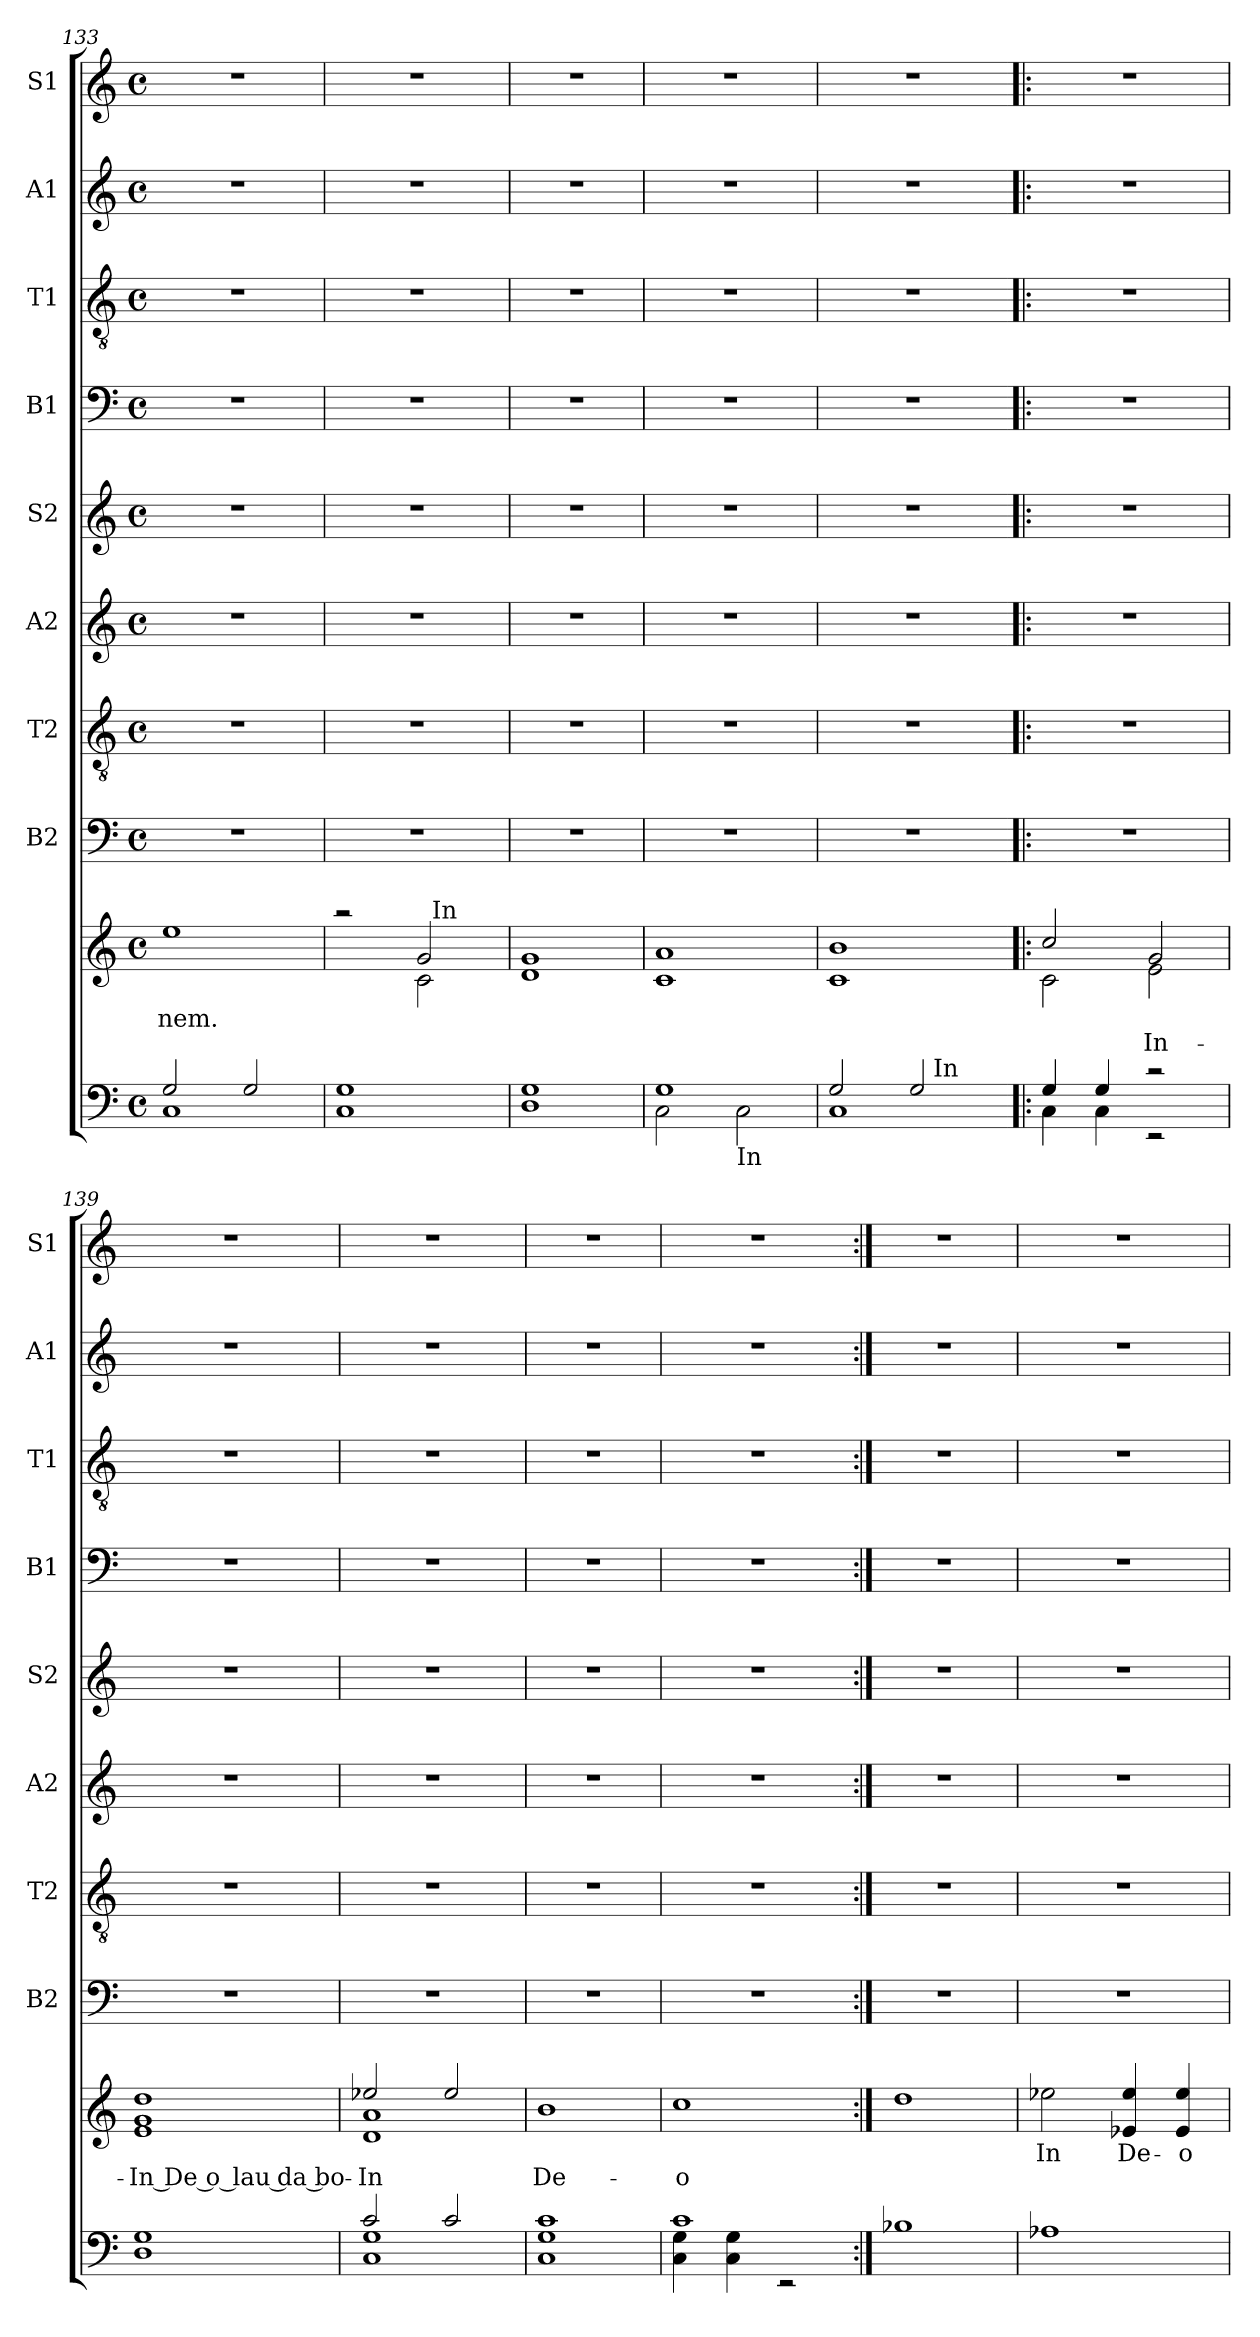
**kern	**kern	**text	**text	**kern	**kern	**kern	**kern	**kern	**kern	**kern	**kern
*part9	*part9	*part9	*part9	*part8	*part7	*part6	*part5	*part4	*part3	*part2	*part1
*staff10	*staff9	*staff9	*staff9	*staff8	*staff7	*staff6	*staff5	*staff4	*staff3	*staff2	*staff1
*	*	*	*	*I"B2	*I"T2	*I"A2	*I"S2	*I"B1	*I"T1	*I"A1	*I"S1
*	*	*	*	*I'B2	*I'T2	*I'A2	*I'S2	*I'B1	*I'T1	*I'A1	*I'S1
*clefF4	*clefG2	*	*	*clefF4	*clefGv2	*clefG2	*clefG2	*clefF4	*clefGv2	*clefG2	*clefG2
*k[]	*k[]	*	*	*k[]	*k[]	*k[]	*k[]	*k[]	*k[]	*k[]	*k[]
*C:	*C:	*	*	*C:	*C:	*C:	*C:	*C:	*C:	*C:	*C:
*M4/4	*M4/4	*	*	*M4/4	*M4/4	*M4/4	*M4/4	*M4/4	*M4/4	*M4/4	*M4/4
*met(c)	*met(c)	*	*	*met(c)	*met(c)	*met(c)	*met(c)	*met(c)	*met(c)	*met(c)	*met(c)
=133	=133	=133	=133	=133	=133	=133	=133	=133	=133	=133	=133
*^	*	*	*	*	*	*	*	*	*	*	*
!	!	!	!LO:LY:b	!	!	!	!	!	!	!	!	!
2G/	1C	1ee	-nem.	.	1r	1r	1r	1r	1r	1r	1r	1r
2G/	.	.	.	.	.	.	.	.	.	.	.	.
*v	*v	*	*	*	*	*	*	*	*	*	*	*
=134	=134	=134	=134	=134	=134	=134	=134	=134	=134	=134	=134
*	*^	*	*	*	*	*	*	*	*	*	*
*	*	*^	*	*	*	*	*	*	*	*	*	*
1C 1G	2raa	2ryy	2ryy	.	.	1r	1r	1r	1r	1r	1r	1r	1r
.	2g/	2c\	32ryy	.	.	.	.	.	.	.	.	.	.
!	!	!	!LO:TX:a:t=In	!	!	!	!	!	!	!	!	!	!
.	.	.	4...ryy	.	.	.	.	.	.	.	.	.	.
*	*v	*v	*v	*	*	*	*	*	*	*	*	*	*
=135	=135	=135	=135	=135	=135	=135	=135	=135	=135	=135	=135
1D 1G	1d 1g	.	.	1r	1r	1r	1r	1r	1r	1r	1r
=136	=136	=136	=136	=136	=136	=136	=136	=136	=136	=136	=136
*^	*	*	*	*	*	*	*	*	*	*	*
1G	2C\	1c 1a	.	.	1r	1r	1r	1r	1r	1r	1r	1r
!	!LO:TX:b:t=In	!	!	!	!	!	!	!	!	!	!	!
.	2C\	.	.	.	.	.	.	.	.	.	.	.
=137	=137	=137	=137	=137	=137	=137	=137	=137	=137	=137	=137	=137
*	*^	*	*	*	*	*	*	*	*	*	*	*
2G/	1C	2ryy	1c 1b	.	.	1r	1r	1r	1r	1r	1r	1r	1r
2G/	.	16ryy	.	.	.	.	.	.	.	.	.	.	.
!	!	!LO:TX:a:t=In	!	!	!	!	!	!	!	!	!	!	!
.	.	4..ryy	.	.	.	.	.	.	.	.	.	.	.
*	*v	*v	*	*	*	*	*	*	*	*	*	*	*
=138!|:	=138!|:	=138!|:	=138!|:	=138!|:	=138!|:	=138!|:	=138!|:	=138!|:	=138!|:	=138!|:	=138!|:	=138!|:
*	*	*^	*	*	*	*	*	*	*	*	*	*
4G/	4C\	2cc/	2c\	.	.	1r	1r	1r	1r	1r	1r	1r	1r
4G/	4C\	.	.	.	.	.	.	.	.	.	.	.	.
!	!	!	!	!	!LO:LY:b	!	!	!	!	!	!	!	!
2rc	2rEE	2g/	2e\	.	-In-	.	.	.	.	.	.	.	.
=139	=139	=139	=139	=139	=139	=139	=139	=139	=139	=139	=139	=139	=139
!	!	!	!	!	!LO:LY:b	!	!	!	!	!	!	!	!
*v	*v	*	*	*	*	*	*	*	*	*	*	*	*
*	*v	*v	*	*	*	*	*	*	*	*	*	*
1D 1G	1e 1g 1dd	.	-In De o lau da bo-	1r	1r	1r	1r	1r	1r	1r	1r
=140	=140	=140	=140	=140	=140	=140	=140	=140	=140	=140	=140
*^	*	*	*	*	*	*	*	*	*	*	*
!	!	!	!	!LO:LY:b:rj	!	!	!	!	!	!	!	!
*	*	*^	*	*	*	*	*	*	*	*	*	*
2c/	1C 1G	2ee-X/	1d 1a	.	-In	1r	1r	1r	1r	1r	1r	1r	1r
2c/	.	2ee-/	.	.	.	.	.	.	.	.	.	.	.
*v	*v	*	*	*	*	*	*	*	*	*	*	*	*
*	*v	*v	*	*	*	*	*	*	*	*	*	*
=141	=141	=141	=141	=141	=141	=141	=141	=141	=141	=141	=141
!	!	!	!LO:LY:b	!	!	!	!	!	!	!	!
1C 1G 1c	1b	.	De-	1r	1r	1r	1r	1r	1r	1r	1r
=142	=142	=142	=142	=142	=142	=142	=142	=142	=142	=142	=142
*^	*	*	*	*	*	*	*	*	*	*	*
!	!	!	!	!LO:LY:b	!	!	!	!	!	!	!	!
1c	4C\ 4G\	1cc	.	-o	1r	1r	1r	1r	1r	1r	1r	1r
.	4C\ 4G\	.	.	.	.	.	.	.	.	.	.	.
.	2rEE	.	.	.	.	.	.	.	.	.	.	.
*v	*v	*	*	*	*	*	*	*	*	*	*	*
!!LO:LB:g=z
=143:|!	=143:|!	=143:|!	=143:|!	=143:|!	=143:|!	=143:|!	=143:|!	=143:|!	=143:|!	=143:|!	=143:|!
1B-X	1dd	.	.	1r	1r	1r	1r	1r	1r	1r	1r
=144	=144	=144	=144	=144	=144	=144	=144	=144	=144	=144	=144
!	!	!LO:LY:b	!	!	!	!	!	!	!	!	!
1A-X	2ee-X\	In	.	1r	1r	1r	1r	1r	1r	1r	1r
!	!	!LO:LY:b	!	!	!	!	!	!	!	!	!
.	4e-X/ 4ee-/	De-	.	.	.	.	.	.	.	.	.
!	!	!LO:LY:b	!	!	!	!	!	!	!	!	!
.	4e-/ 4ee-/	-o	.	.	.	.	.	.	.	.	.
=	=	=	=	=	=	=	=	=	=	=	=
*-	*-	*-	*-	*-	*-	*-	*-	*-	*-	*-	*-
